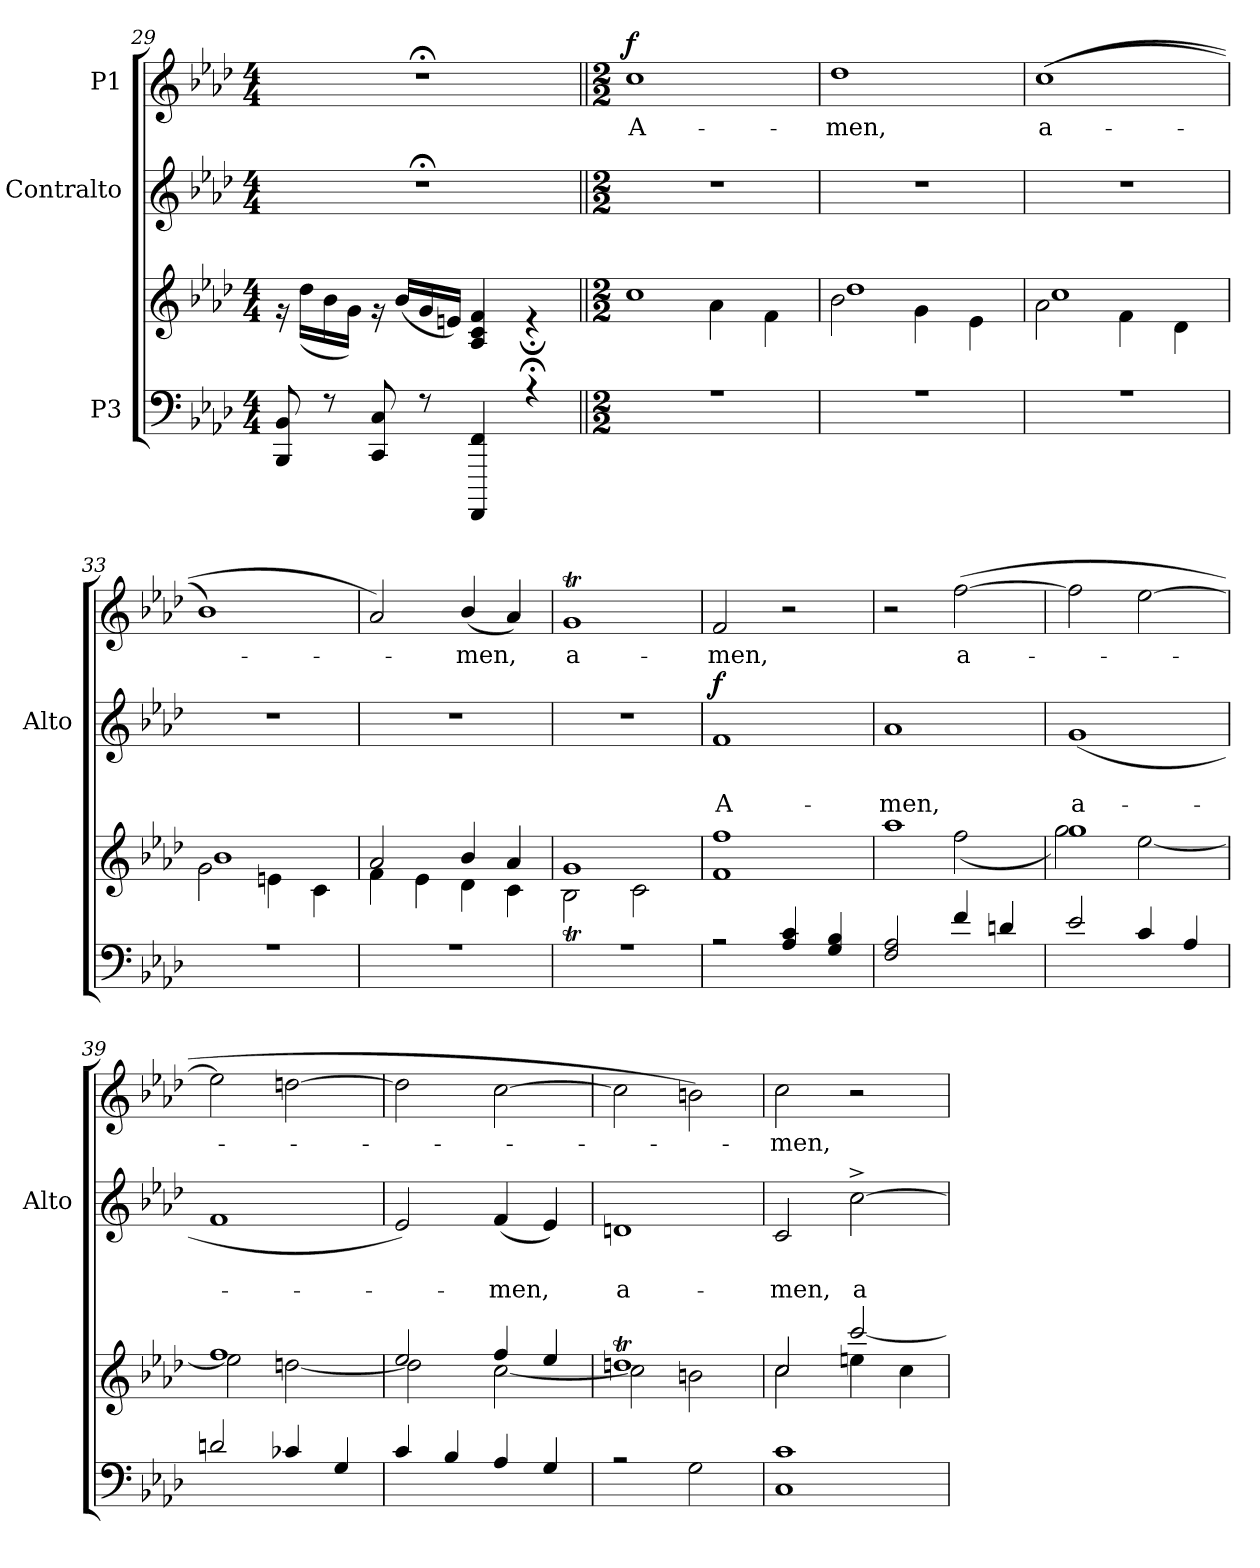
**kern	**kern	**kern	**text	**text	**dynam	**kern	**text	**dynam
*part3	*part3	*part2	*part2	*part2	*part2	*part1	*part1	*part1
*staff4	*staff3	*staff2	*staff2	*staff2	*staff2	*staff1	*staff1	*staff1
*I"P3	*	*I"Contralto	*	*	*	*I"P1	*	*
*	*	*I'Alto	*	*	*	*	*	*
*clefF4	*clefG2	*clefG2	*	*	*	*clefG2	*	*
*k[b-e-a-d-]	*k[b-e-a-d-]	*k[b-e-a-d-]	*	*	*	*k[b-e-a-d-]	*	*
*A-:	*A-:	*A-:	*	*	*	*A-:	*	*
*M4/4	*M4/4	*M4/4	*	*	*	*M4/4	*	*
=29	=29	=29	=29	=29	=29	=29	=29	=29
*^	*^	*	*	*	*	*	*	*
8BBB-/ 8BB-/	1ryy	1ryy	16r	1r;<	.	.	.	1r;<	.	.
.	.	.	(>16dd-\LL	.	.	.	.	.	.	.
8r	.	.	16b-\	.	.	.	.	.	.	.
.	.	.	16g\JJ)	.	.	.	.	.	.	.
8CC/ 8C/	.	.	16r	.	.	.	.	.	.	.
.	.	.	(<16b-/LL	.	.	.	.	.	.	.
8r	.	.	16g/	.	.	.	.	.	.	.
.	.	.	16en/JJ)	.	.	.	.	.	.	.
4FFFF/ 4FF/	.	.	4A-/ 4c/ 4f/	.	.	.	.	.	.	.
4r;<	.	.	4r;<	.	.	.	.	.	.	.
!!LO:PB:g=z
=30||	=30||	=30||	=30||	=30||	=30||	=30||	=30||	=30||	=30||	=30||
*M2/2	*	*M2/2	*	*M2/2	*	*	*	*M2/2	*	*
!	!	!	!	!	!	!	!	!	!LO:LY:b	!LO:DY:a
1r	1ryy	2ryy	1cc	1r	.	.	.	1cc	A-	f
.	.	4a-\	.	.	.	.	.	.	.	.
.	.	4f\	.	.	.	.	.	.	.	.
=31	=31	=31	=31	=31	=31	=31	=31	=31	=31	=31
!	!	!	!	!	!	!	!	!	!LO:LY:b	!
1r	1ryy	2b-\	1dd-	1r	.	.	.	1dd-	-men,	.
.	.	4g\	.	.	.	.	.	.	.	.
.	.	4e-\	.	.	.	.	.	.	.	.
=32	=32	=32	=32	=32	=32	=32	=32	=32	=32	=32
!	!	!	!	!	!	!	!	!	!LO:LY:b	!
1r	1ryy	2a-\	1cc	1r	.	.	.	(>(>1cc	a-	.
.	.	4f\	.	.	.	.	.	.	.	.
.	.	4d-\	.	.	.	.	.	.	.	.
=33	=33	=33	=33	=33	=33	=33	=33	=33	=33	=33
1r	1ryy	2g\	1b-	1r	.	.	.	1b-)	.	.
.	.	4en\	.	.	.	.	.	.	.	.
.	.	4c\	.	.	.	.	.	.	.	.
=34	=34	=34	=34	=34	=34	=34	=34	=34	=34	=34
1r	1ryy	4f\	2a-/	1r	.	.	.	2a-/)	.	.
.	.	4e-\	.	.	.	.	.	.	.	.
!	!	!	!	!	!	!	!	!	!LO:LY:b	!
.	.	4d-\	4b-/	.	.	.	.	(<4b-/	-men,	.
.	.	4c\	4a-/	.	.	.	.	4a-/)	.	.
=35	=35	=35	=35	=35	=35	=35	=35	=35	=35	=35
!	!	!	!	!	!	!	!	!	!LO:LY:b	!
1r	1ryy	2B-\	1gt	1r	.	.	.	1gt	a-	.
.	.	2c\	.	.	.	.	.	.	.	.
=36	=36	=36	=36	=36	=36	=36	=36	=36	=36	=36
!	!	!	!	!	!	!LO:LY:b	!LO:DY:a	!	!LO:LY:b	!
2r	1ryy	1f 1ff	1ryy	1f	.	A-	f	2f/	-men,	.
4A-/ 4c/	.	.	.	.	.	.	.	2r	.	.
4G/ 4B-/	.	.	.	.	.	.	.	.	.	.
=37	=37	=37	=37	=37	=37	=37	=37	=37	=37	=37
!	!	!	!	!	!	!LO:LY:b	!	!	!	!
2F/ 2A-/	1ryy	1aa-	2ryy	1a-	.	-men,	.	2r	.	.
!	!	!	!	!	!	!	!	!	!LO:LY:b	!
4f/	.	.	(<2ff\	.	.	.	.	(>[>2ff\	a-	.
4dn/	.	.	.	.	.	.	.	.	.	.
=38	=38	=38	=38	=38	=38	=38	=38	=38	=38	=38
!	!	!	!	!	!	!LO:LY:b	!	!	!	!
2e-/	1ryy	1gg	2gg\)	(<1g	.	a-	.	2ff\]	.	.
4c/	.	.	[<2ee-\	.	.	.	.	[>2ee-\	.	.
4A-/	.	.	.	.	.	.	.	.	.	.
=39	=39	=39	=39	=39	=39	=39	=39	=39	=39	=39
2dn/	1ryy	1ff	2ee-\]	1f	.	.	.	2ee-\]	.	.
4c-X/	.	.	[<2ddn\	.	.	.	.	[>2ddn\	.	.
4G/	.	.	.	.	.	.	.	.	.	.
!!LO:LB:g=z
=40	=40	=40	=40	=40	=40	=40	=40	=40	=40	=40
4c/	1ryy	2ee-/	2dd\]	2e-/)	.	.	.	2dd\]	.	.
4B-/	.	.	.	.	.	.	.	.	.	.
!	!	!	!	!	!	!LO:LY:b	!	!	!	!
4A-/	.	4ff/	[<2cc\	(<4f/	.	-men,	.	[>2cc\	.	.
4G/	.	4ee-/	.	4e-/)	.	.	.	.	.	.
=41	=41	=41	=41	=41	=41	=41	=41	=41	=41	=41
!	!	!	!	!	!	!LO:LY:b	!	!	!	!
2r	1ryy	1ddnt	2cc\]	1dn	.	a-	.	2cc\]	.	.
2G\	.	.	2bn\	.	.	.	.	2bn\)	.	.
=42	=42	=42	=42	=42	=42	=42	=42	=42	=42	=42
!	!	!	!	!	!	!LO:LY:b	!	!	!LO:LY:b	!
1C 1c	1ryy	2cc/	2cc\	2c/	.	-men,	.	2cc\	-men,	.
!	!	!	!	!	!	!LO:LY:b	!	!	!	!
.	.	4een\	[>2ccc/	[>2cc^>\	.	a-	.	2r	.	.
.	.	4cc\	.	.	.	.	.	.	.	.
*v	*v	*	*	*	*	*	*	*	*	*
*	*v	*v	*	*	*	*	*	*	*
=	=	=	=	=	=	=	=	=
*-	*-	*-	*-	*-	*-	*-	*-	*-
